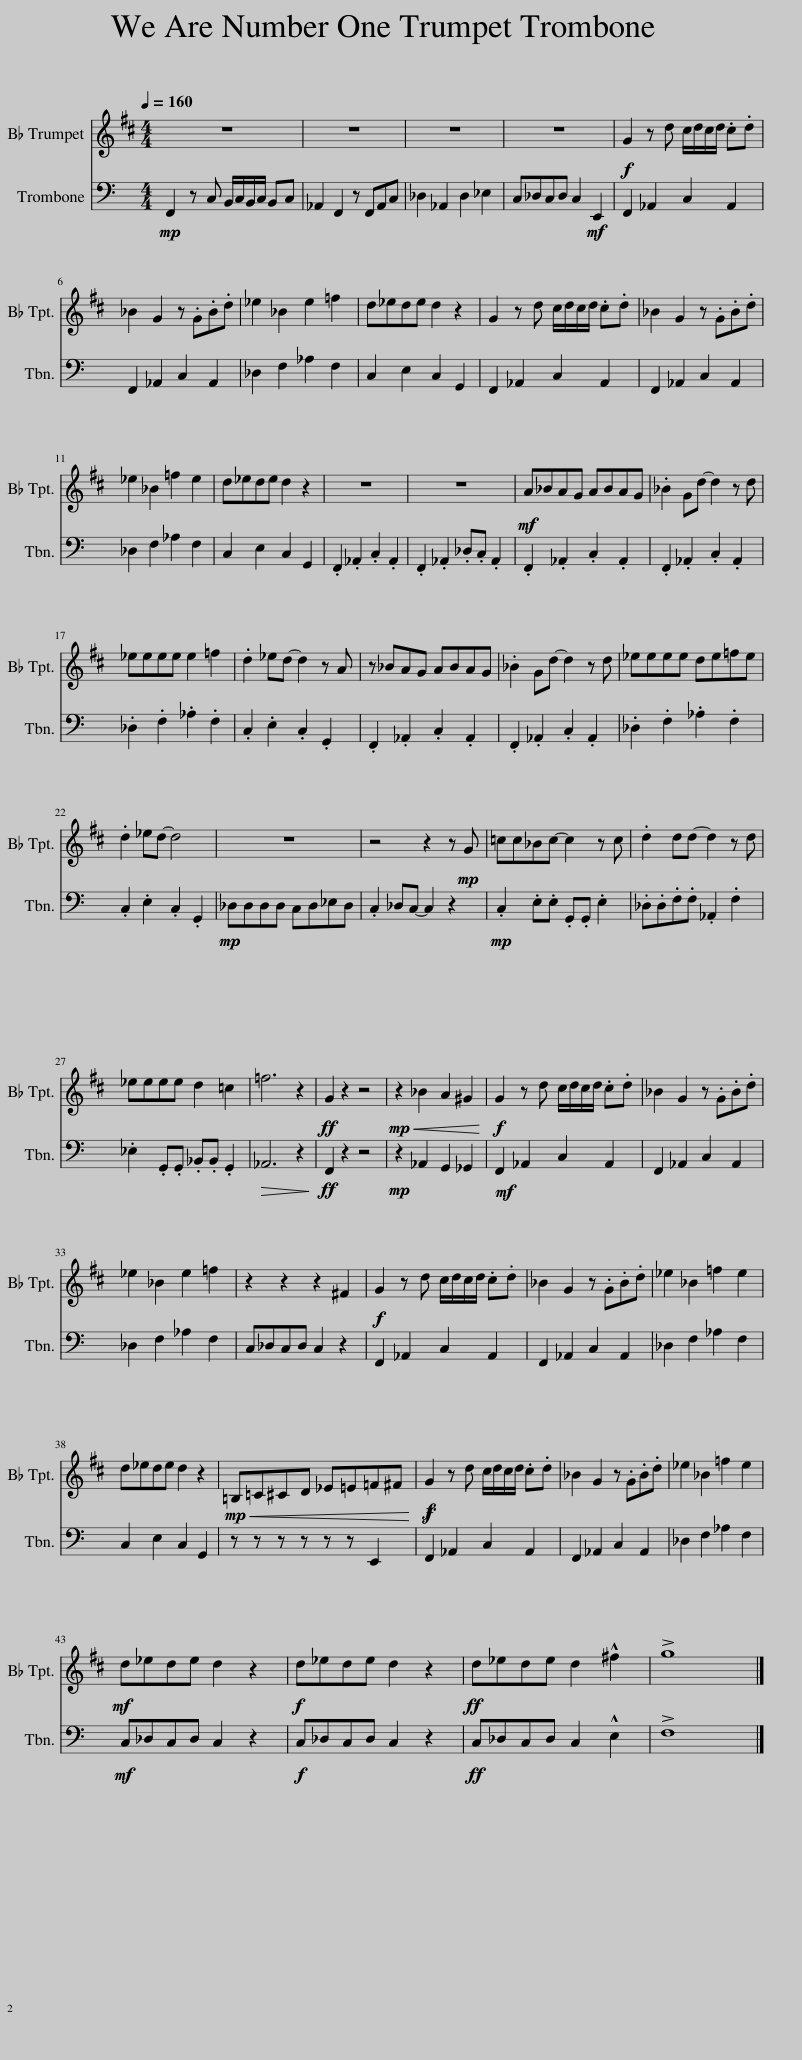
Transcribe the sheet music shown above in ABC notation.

X:1
%%score 1 2
L:1/8
Q:1/4=160
M:4/4
I:linebreak $
K:C
V:1 treble transpose=-2
V:2 bass
V:1
[K:D] z8 | z8 | z8 | z8 |!f! G2 z d c/d/c/d/ .c.d |$ %5
 _B2 G2 z .G.B.d | _e2 _B2 e2 =f2 | d_ede d2 z2 | G2 z d c/d/c/d/ .c.d | _B2 G2 z .G.B.d |$ %10
 _e2 _B2 =f2 e2 | d_ede d2 z2 | z8 | z8 |!mf! A_BAG ABAG | %15
 ._B2 Gd- d2 z d |$ _eeee e2 =f2 | .d2 _ed- d2 z A | z _BAG ABAG | ._B2 Gd- d2 z d | %20
 _eeee de=fe |$ .d2 _ed- d4 | z8 | z4 z2 z!mp! G | =cc_Bc- c2 z c | %25
 .d2 dd- d2 z d |$ _eeee d2 =c2 | =f6 z2 |!ff! G2 z2 z4 |!mp!!<(! z2 _B2 A2 ^G2!<)! | %30
!f! G2 z d c/d/c/d/ .c.d | _B2 G2 z .G.B.d |$ _e2 _B2 e2 =f2 | z2 z2 z2 ^F2 |!f! G2 z d c/d/c/d/ .c.d | %35
 _B2 G2 z .G.B.d | _e2 _B2 =f2 e2 |$ d_ede d2 z2 |!mp!!<(! =B,=C^CD _E=E=F^F!<)! |!f!!f! G2 z d c/d/c/d/ .c.d | %40
 _B2 G2 z .G.B.d | _e2 _B2 =f2 e2 |$!mf! d_ede d2 z2 |!f! d_ede d2 z2 |!ff! d_ede d2 !^!^f2 | %45
 !>!g8 |] %46
V:2
!mp! F,,2 z C, B,,/-C,/B,,/C,/ B,,C, | _A,,2 F,,2 z F,,A,,C, | _D,2 _A,,2 D,2 _E,2 | C,_D,C,D, C,2!mf! E,,2 | F,,2 _A,,2 C,2 A,,2 |$ %5
 F,,2 _A,,2 C,2 A,,2 | _D,2 F,2 _A,2 F,2 | C,2 E,2 C,2 G,,2 | F,,2 _A,,2 C,2 A,,2 | F,,2 _A,,2 C,2 A,,2 |$ %10
 _D,2 F,2 _A,2 F,2 | C,2 E,2 C,2 G,,2 | .F,,2 ._A,,2 .C,2 .A,,2 | .F,,2 ._A,,2 ._D,.C, .A,,2 | .F,,2 ._A,,2 .C,2 .A,,2 | %15
 .F,,2 ._A,,2 .C,2 .A,,2 |$ ._D,2 .F,2 ._A,2 .F,2 | .C,2 .E,2 .C,2 .G,,2 | .F,,2 ._A,,2 .C,2 .A,,2 | .F,,2 ._A,,2 .C,2 .A,,2 | %20
 ._D,2 .F,2 ._A,2 .F,2 |$ .C,2 .E,2 .C,2 .G,,2 |!mp! _D,D,D,D, C,D,_E,D, | .C,2 _D,C,- C,2 z2 |!mp! .C,2 .E,.E, .G,,.G,, .E,2 | %25
 ._D,.D,.F,.F, ._A,,2 .F,2 |$ ._E,2 .G,,.G,, ._B,,.B,, .G,,2 |!>(! _A,,6 z2!>)! |!ff! F,,2 z2 z4 |!mp! z2 _A,,2 G,,2 _G,,2 | %30
!mf! F,,2 _A,,2 C,2 A,,2 | F,,2 _A,,2 C,2 A,,2 |$ _D,2 F,2 _A,2 F,2 | C,_D,C,D, C,2 z2 | F,,2 _A,,2 C,2 A,,2 | %35
 F,,2 _A,,2 C,2 A,,2 | _D,2 F,2 _A,2 F,2 |$ C,2 E,2 C,2 G,,2 | z z z z z z E,,2 | F,,2 _A,,2 C,2 A,,2 | %40
 F,,2 _A,,2 C,2 A,,2 | _D,2 F,2 _A,2 F,2 |$!mf! C,_D,C,D, C,2 z2 |!f! C,_D,C,D, C,2 z2 |!ff! C,_D,C,D, C,2 !^!E,2 | %45
 !>!F,8 |] %46
